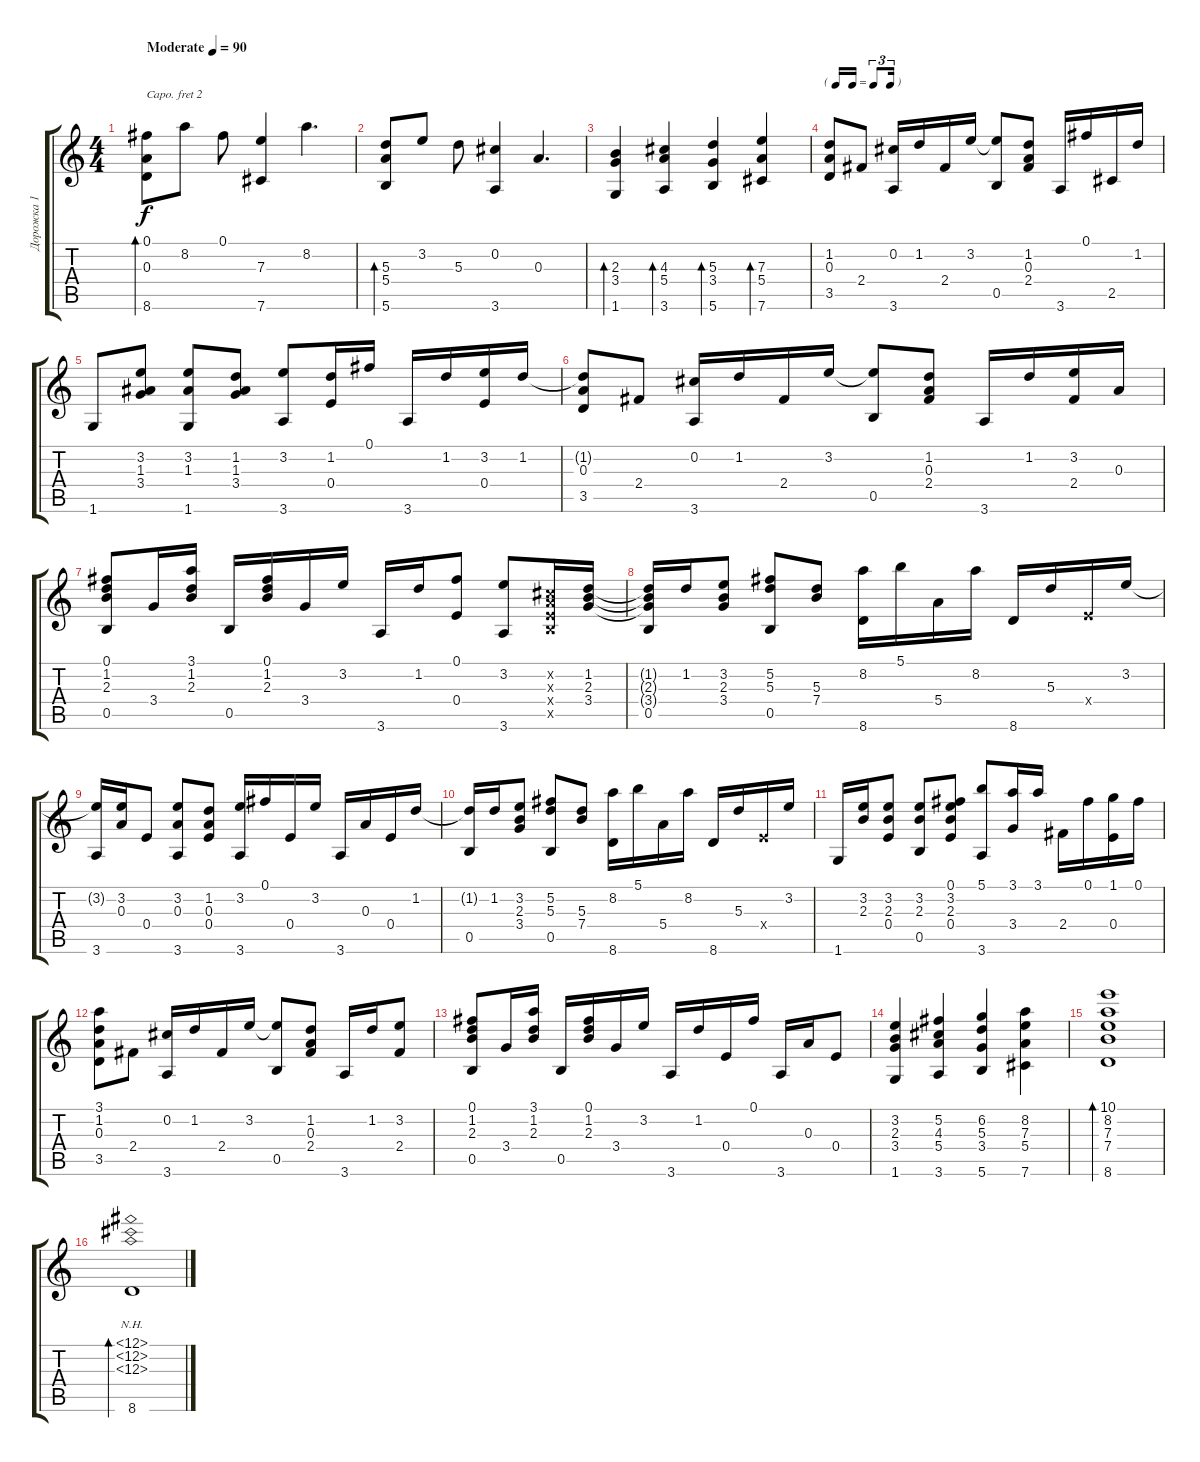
\track ("Дорожка 1" "Дорожка 1") {instrument acousticguitarsteel}
\staff {score tabs}
\capo 2
\tuning (E4 B3 G3 D3 A2 E2) {hide}
\ts (4 4)
\tempo (90 "Moderate")
\clef g2
\ks c
(0.1 0.3 8.6).8{bd 60 dy f instrument acousticguitarsteel} 8.2.8 0.1.8 (7.3 7.6).4 8.2.4{d} |
(5.3 5.4 5.6).8{bd 60} 3.2.8 5.3.8 (0.2 3.6).4 0.3.4{d} |
(2.3 3.4 1.6).4{bd 60} (4.3 5.4 3.6).4{bd 60} (5.3 3.4 5.6).4{bd 60} (7.3 5.4 7.6).4{bd 60} |
\tf triplet16th
(1.2 0.3 3.5).8 2.4.8 (0.2 3.6).16 1.2.16 2.4.16 3.2.16 (3.2{t} 0.5).8 (1.2 0.3 2.4).8 3.6.16 0.1.16 2.5.16 1.2.16 |
1.6.8 (3.2 1.3 3.4).8 (3.2 1.3 1.6).8 (1.2 1.3 3.4).8 (3.2 3.6).8 (1.2 0.4).16 0.1.16 3.6.16 1.2.16 (3.2 0.4).16 1.2.16 |
(1.2{t} 0.3 3.5).8 2.4.8 (0.2 3.6).16 1.2.16 2.4.16 3.2.16 (3.2{t} 0.5).8 (1.2 0.3 2.4).8 3.6.16 1.2.16 (3.2 2.4).16 0.3.16 |
(0.1 1.2 2.3 0.5).8 3.4.16 (3.1 1.2 2.3).16 0.5.16 (0.1 1.2 2.3).16 3.4.16 3.2.16 3.6.16 1.2.16 (0.1 0.4).8 (3.2 3.6).8 (0.2{x} 0.3{x} 0.4{x} 0.5{x}).16 (1.2 2.3 3.4).16 |
(1.2{t} 2.3{t} 3.4{t} 0.5).16 1.2.16 (3.2 2.3 3.4).8 (5.2 5.3 0.5).8 (5.3 7.4).8 (8.2 8.6).16 5.1.16 5.4.16 8.2.16 8.6.16 5.3.16 0.4{x}.16 3.2.16 |
(3.2{t} 3.6).16 (3.2 0.3).16 0.4.8 (3.2 0.3 3.6).8 (1.2 0.3 0.4).8 (3.2 3.6).16 0.1.16 0.4.16 3.2.16 3.6.16 0.3.16 0.4.16 1.2.16 |
(1.2{t} 0.5).16 1.2.16 (3.2 2.3 3.4).8 (5.2 5.3 0.5).8 (5.3 7.4).8 (8.2 8.6).16 5.1.16 5.4.16 8.2.16 8.6.16 5.3.16 0.4{x}.16 3.2.16 |
1.6.16 (3.2 2.3).16 (3.2 2.3 0.4).8 (3.2 2.3 0.5).8 (0.1 3.2 2.3 0.4).8 (5.1 3.6).8 (3.1 3.4).16 3.1.16 2.4.16 0.1.16 (1.1 0.4).16 0.1.16 |
(3.1 1.2 0.3 3.5).8 2.4.8 (0.2 3.6).16 1.2.16 2.4.16 3.2.16 (3.2{t} 0.5).8 (1.2 0.3 2.4).8 3.6.16 1.2.16 (3.2 2.4).8 |
(0.1 1.2 2.3 0.5).8 3.4.16 (3.1 1.2 2.3).16 0.5.16 (0.1 1.2 2.3).16 3.4.16 3.2.16 3.6.16 1.2.16 0.4.16 0.1.16 3.6.16 0.3.16 0.4.8 |
(3.2 2.3 3.4 1.6).4 (5.2 4.3 5.4 3.6).4 (6.2 5.3 3.4 5.6).4 (8.2 7.3 5.4 7.6).4 |
(10.1 8.2 7.3 7.4 8.6).1{bd 480} |
(12.1{nh} 12.2{nh} 12.3{nh} 8.6).1{bd 480}
